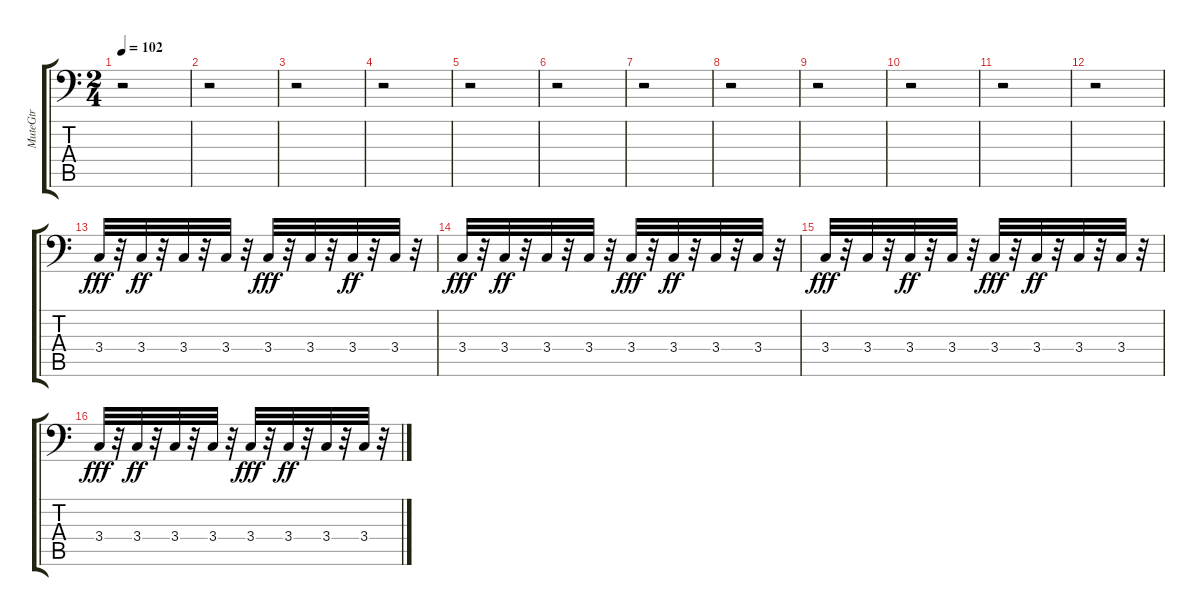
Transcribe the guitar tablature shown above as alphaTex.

\track ("MuteGtr" "MuteGtr") {instrument distortionguitar}
\staff {score tabs}
\tuning (C3 G2 D2 A1 E1 B0) {hide}
\ts (2 4)
\tempo 102
\clef f4
\ks c
r.2{dy fff} |
r.2 |
r.2 |
r.2 |
r.2 |
r.2 |
r.2 |
r.2 |
r.2 |
r.2 |
r.2 |
r.2 |
3.4.32 r.32 3.4.32{dy ff} r.32 3.4.32 r.32 3.4.32 r.32 3.4.32{dy fff} r.32 3.4.32 r.32 3.4.32{dy ff} r.32 3.4.32 r.32 |
3.4.32{dy fff} r.32 3.4.32{dy ff} r.32 3.4.32 r.32 3.4.32 r.32 3.4.32{dy fff} r.32 3.4.32{dy ff} r.32 3.4.32 r.32 3.4.32 r.32 |
3.4.32{dy fff} r.32 3.4.32 r.32 3.4.32{dy ff} r.32 3.4.32 r.32 3.4.32{dy fff} r.32 3.4.32{dy ff} r.32 3.4.32 r.32 3.4.32 r.32 |
3.4.32{dy fff} r.32 3.4.32{dy ff} r.32 3.4.32 r.32 3.4.32 r.32 3.4.32{dy fff} r.32 3.4.32{dy ff} r.32 3.4.32 r.32 3.4.32 r.32
